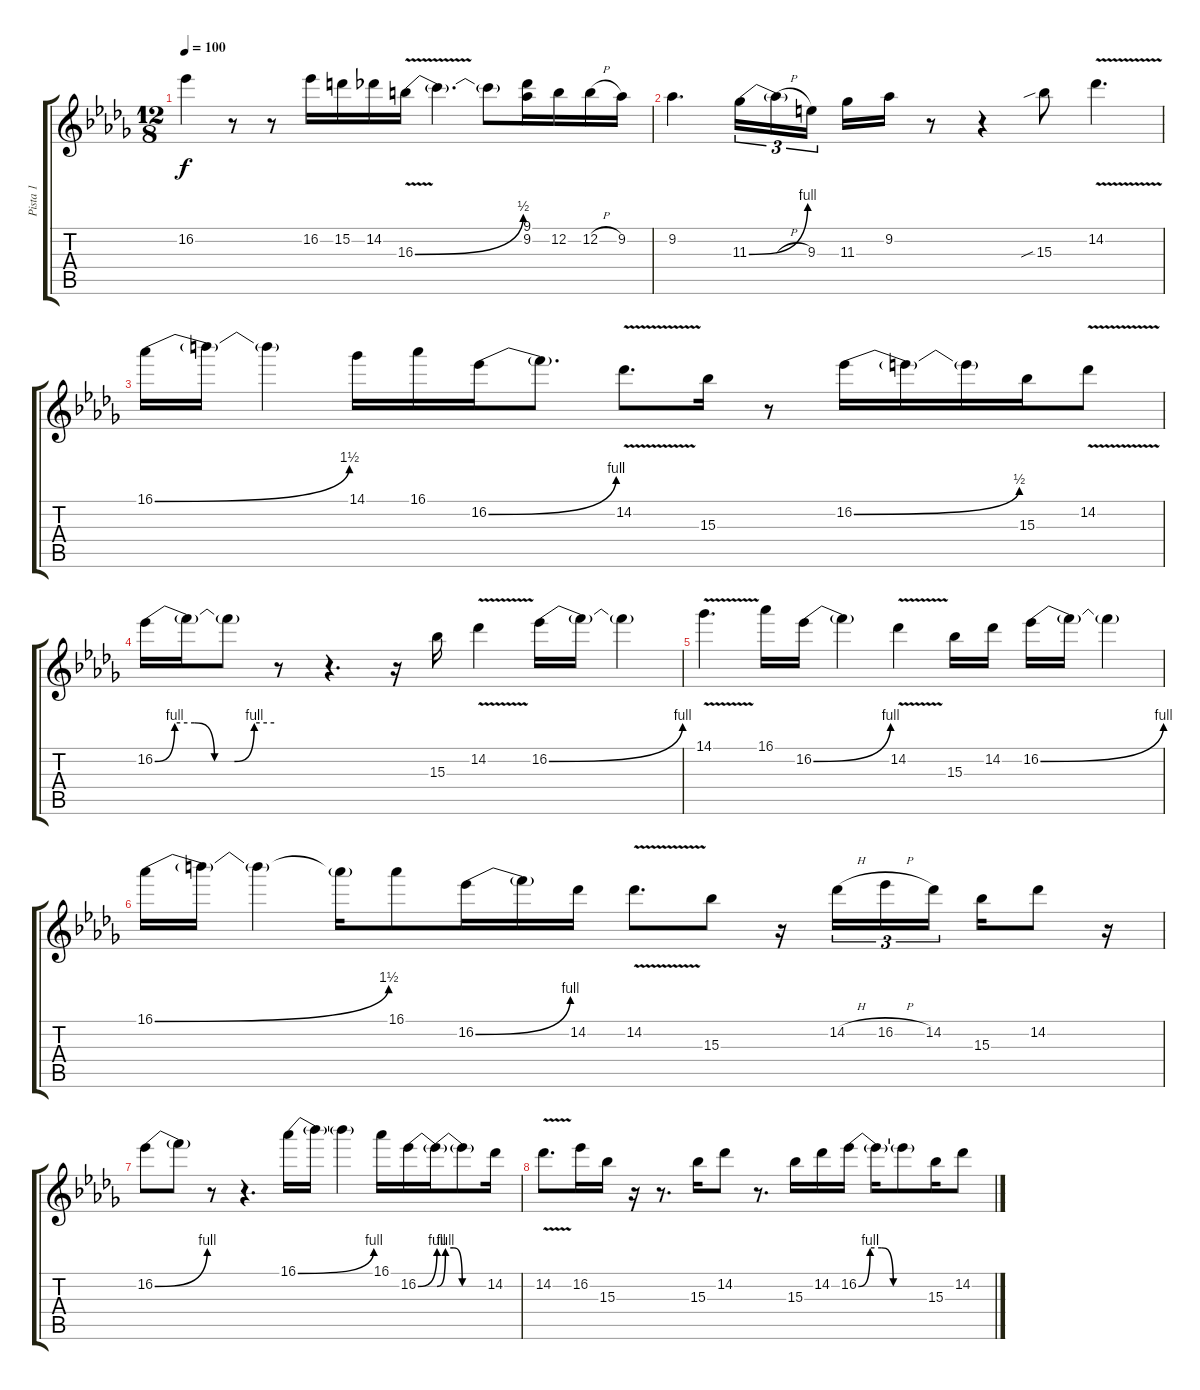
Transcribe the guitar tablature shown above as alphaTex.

\track ("Pista 1" "Pista 1") {instrument electricguitarjazz}
\staff {score tabs}
\tuning (E4 B3 G3 D3 A2 E2) {hide}
\ts (12 8)
\tempo 100
\clef g2
\ks db
16.2.4{dy f} r.8 r.8 16.2.16 15.2.16 14.2.16 16.3{be (bend 0 0 60 2) v}.16 16.3{t}.4{d} 16.3{t}.8 (9.1 9.2).16 12.2.16 12.2{h}.16 9.2.16 |
9.2.4{d} 11.3{be (bend 0 0 60 4)}.16{tu (3 2)} 11.3{h t}.16{tu (3 2)} 9.3.16{tu (3 2) beam splitsecondary} 11.3.16 9.2.16 r.8 r.4 15.3{sib}.8 14.2{v}.4{d} |
16.1{be (bend 0 0 60 6)}.16 16.1{t}.16 16.1{t}.4 14.1.16 16.1.16 16.2{be (bend 0 0 60 4)}.16 16.2{t}.8{d} 14.2{v}.8{d} 15.3.16 r.8 16.2{be (bend 0 0 60 2)}.16 16.2{t}.16 16.2{t}.16 15.3.16 14.2{v}.8 |
16.2{be (custom 0 0 10 4 20 4 30 0 40 0 50 4 60 4)}.16 16.2{t}.16 16.2{t}.8 r.8 r.4{d} r.16 15.3.16 14.2{v}.4 16.2{be (bend 0 0 60 4)}.16 16.2{t}.16 16.2{t}.4 |
14.1{v}.4{d} 16.1.16 16.2{be (bend 0 0 60 4)}.16 16.2{t}.4 14.2{v}.4 15.3.16 14.2.16 16.2{be (bend 0 0 60 4)}.16 16.2{t}.16 16.2{t}.4 |
16.1{be (bend 0 0 60 6)}.16 16.1{t}.16 16.1{t}.4 16.1{t}.16 16.1.8 16.2{be (bend 0 0 60 4)}.16 16.2{t}.16 14.2.16 14.2{v}.8{d} 15.3.8 r.16 14.2{h}.16{tu (3 2)} 16.2{h}.16{tu (3 2)} 14.2.16{tu (3 2) beam splitsecondary} 15.3.16 14.2.8 r.16 |
16.2{be (bend 0 0 60 4)}.8 16.2{t}.8 r.8 r.4{d} 16.1{be (bend 0 0 60 4)}.16 16.1{t}.16 16.1{t}.4 16.1.16 16.2{be (bend 0 0 60 4)}.16 16.2{be (custom 0 0 10 4 20 4 30 0 60 0) t}.16 16.2{t}.8 14.2.16 |
14.2{v}.8{d} 16.2.16 15.3.16 r.16 r.8{d} 15.3.16 14.2.8 r.8{d} 15.3.16 14.2.16 16.2{be (custom 0 0 10 4 20 4 30 0 60 0)}.16 16.2{t}.16 16.2{t}.8 15.3.16 14.2.8
